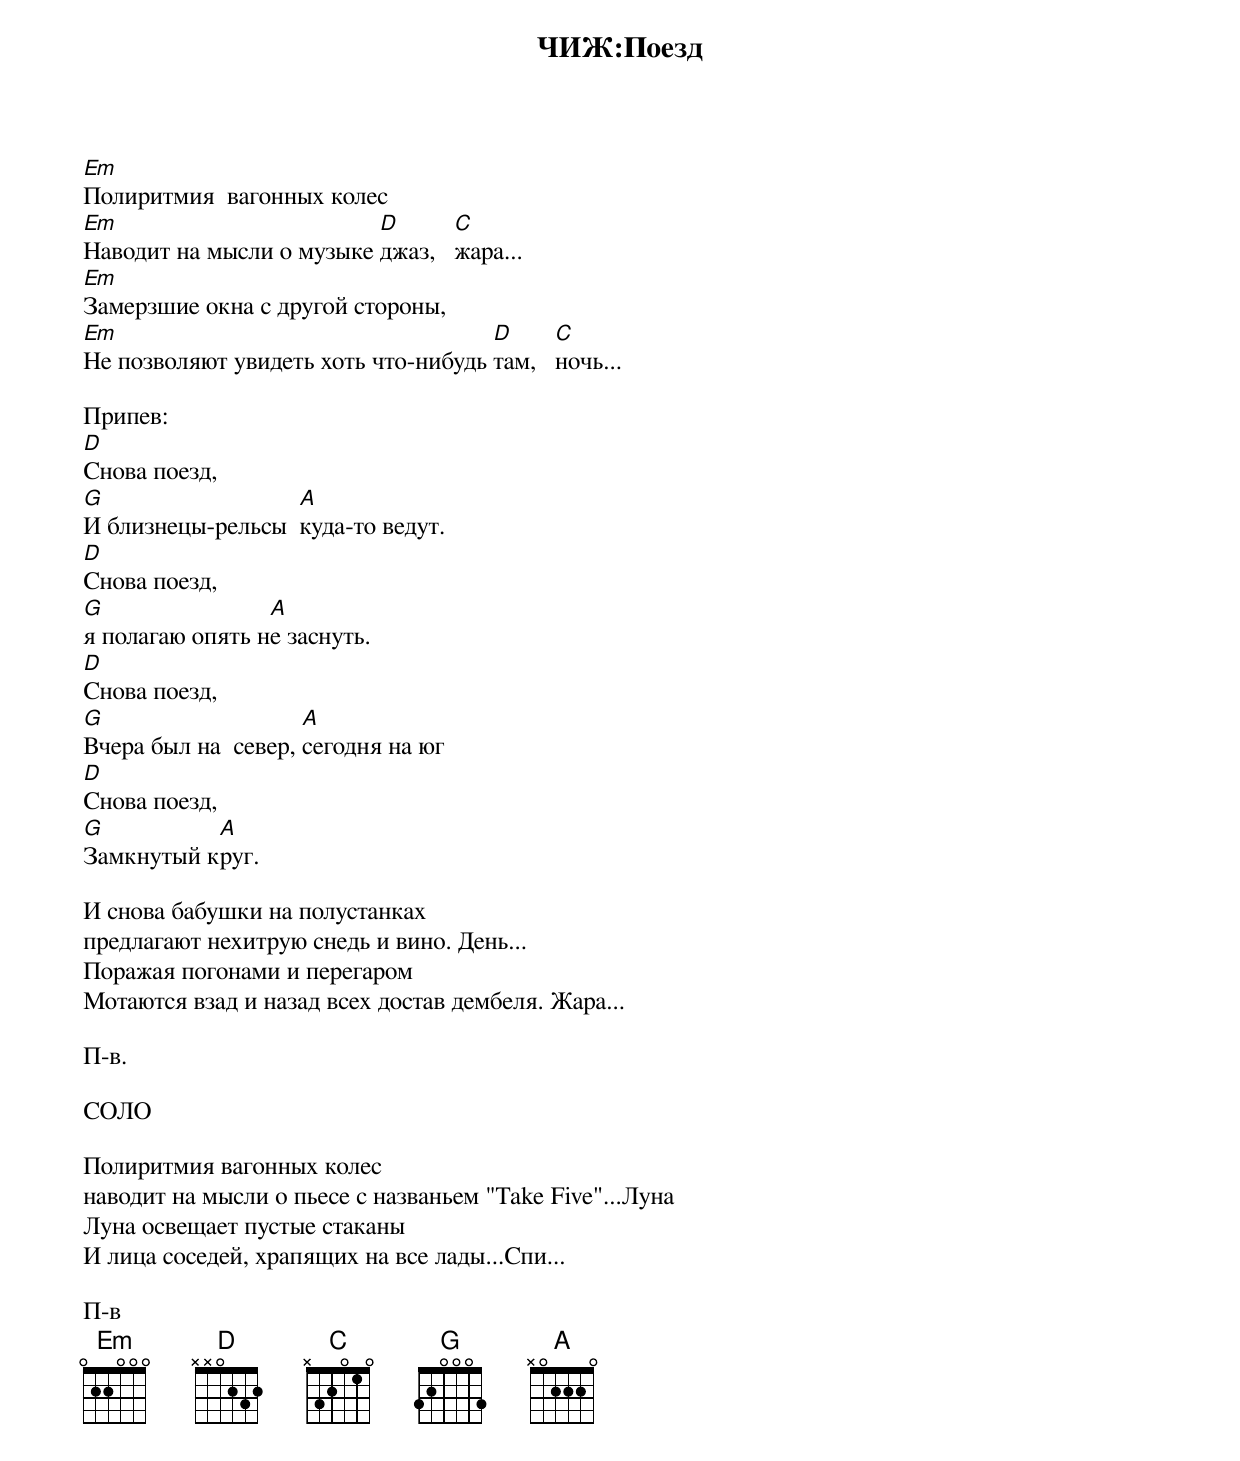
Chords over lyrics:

ЧИЖ:Поезд

Em
Полиритмия  вагонных колес
Em                        D       C
Наводит на мысли о музыке джаз,   жара...
Em
Замерзшие окна с другой стороны,
Em                                   D      C
Не позволяют увидеть хоть что-нибудь там,   ночь...

Припев:
D
Снова поезд,
G                  A
И близнецы-рельсы  куда-то ведут.
D
Снова поезд,
G                A
я полагаю опять не заснуть.
D
Снова поезд,
G                    A
Вчера был на  север, сегодня на юг
D
Снова поезд,
G          A
Замкнутый круг.

И снова бабушки на полустанках
предлагают нехитрую снедь и вино. День...
Поражая погонами и перегаром
Мотаются взад и назад всех достав дембеля. Жара...

П-в.

СОЛО

Полиритмия вагонных колес
наводит на мысли о пьесе с названьем "Take Five"...Луна
Луна освещает пустые стаканы
И лица соседей, храпящих на все лады...Спи...

П-в
